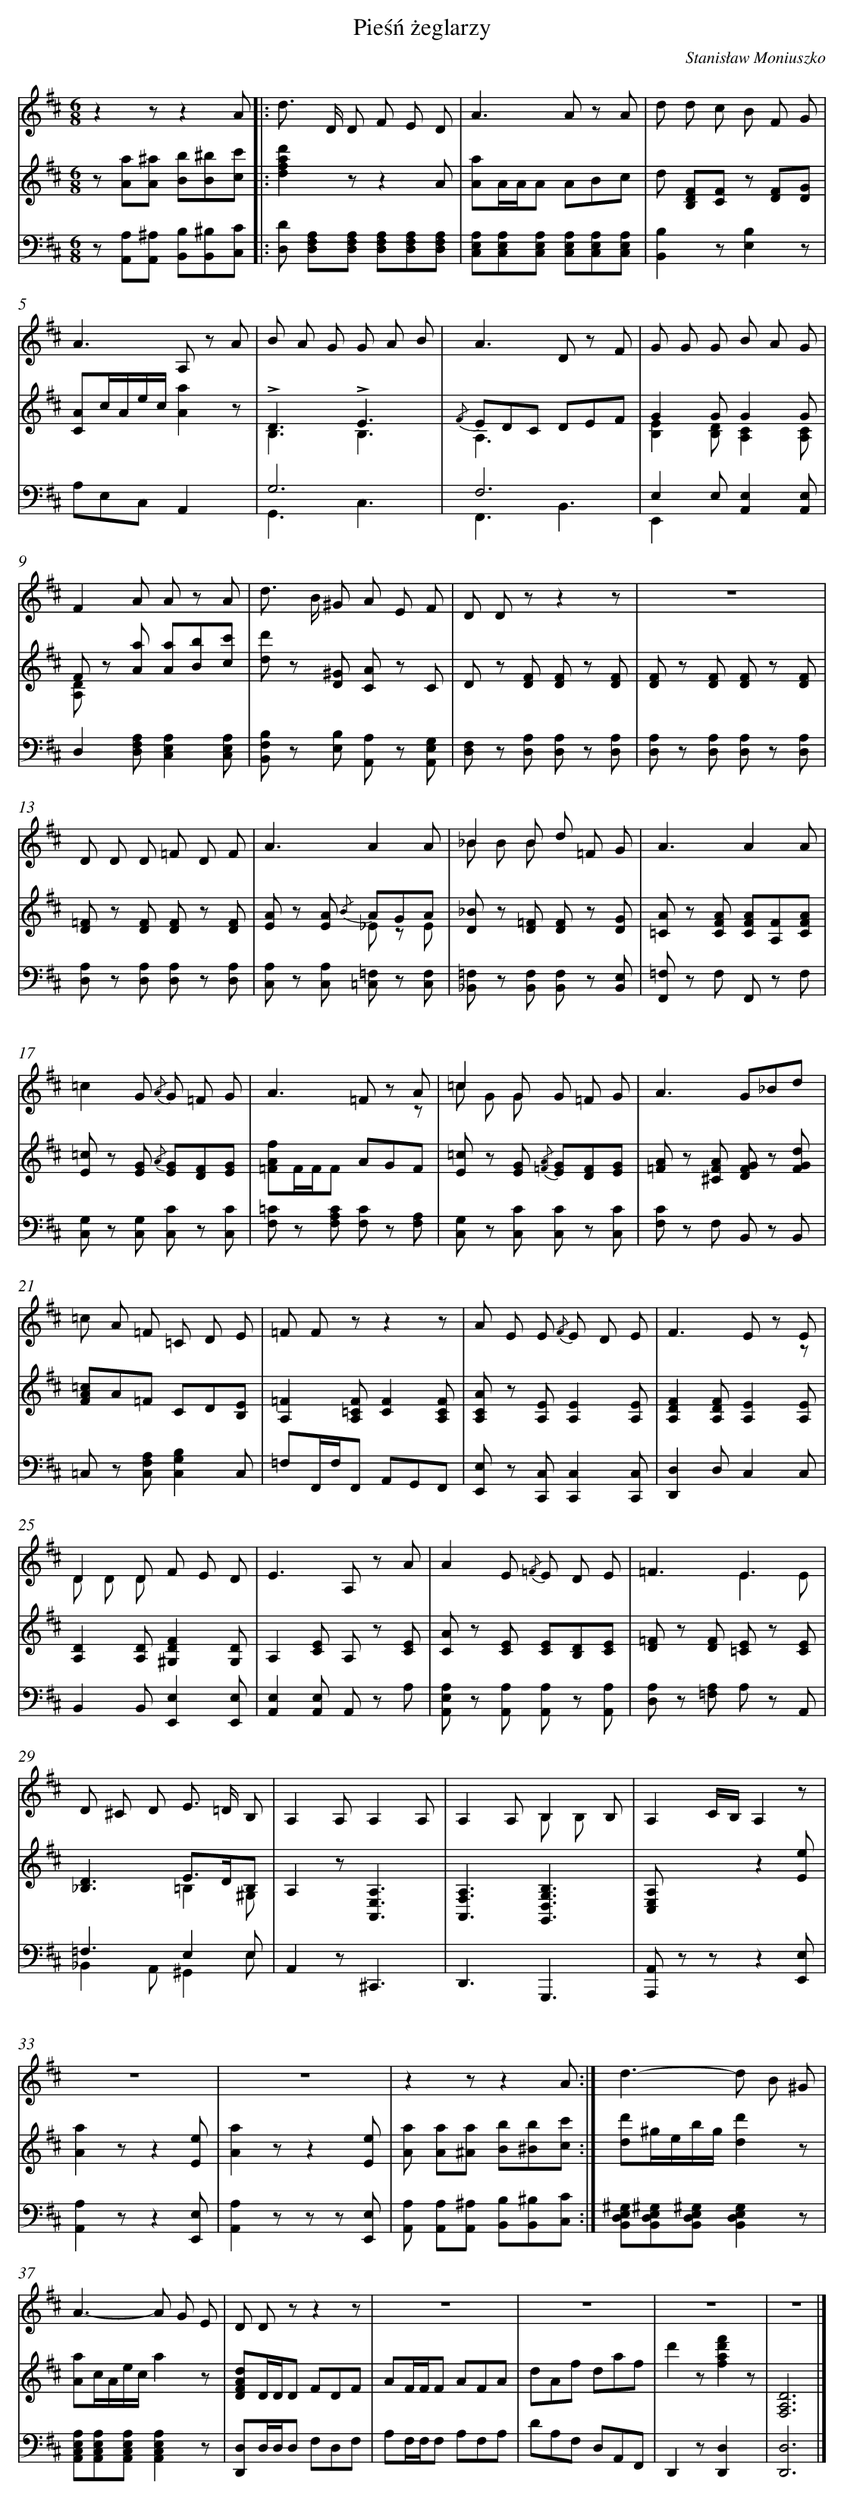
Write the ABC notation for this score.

X:1
T: Pieśń żeglarzy
C: Stanisław Moniuszko
L: 1/8
M: 6/8
V: 1 clef=treble
V: 2 clef=treble
V: 3 clef=bass
K: D
[V:1] z2zz2A ]|:
[V:2] z [aA][^aA] [bB][^bB][c'c] ]|:
[V:3] z [A,A,,][^A,A,,] [B,B,,][^B,B,,][CC,] ]|:
[V:1] d> D D F E D |
[V:2] [d'2a2f2d2]zz2A |
[V:3] [DD,] [A,F,D,][A,F,D,] [A,F,D,][A,F,D,][A,F,D,] |
[V:1] A2>A2 z A |
[V:2] [aA]A/A/A ABc |
[V:3] [A,E,C,][A,E,C,][A,E,C,] [A,E,C,][A,E,C,][A,E,C,] |
[V:1] d d c B F G |
[V:2] d [FDB,][FC] z [FD][GD] |
[V:3] [B,2B,,2]z[B,2E,2]z |
[V:1] A2>A,2 z A |
[V:2] [AC]c/A/e/c/[a2A2]z |
[V:3] A,E,C,A,,2x |
[V:1] B A G G A B |
[V:2] !accent!D3!accent!E3 & B,3B,3 |
[V:3] G,6 & G,,3C,3 |
[V:1] A2>D2 z F |
[V:2] {/F} EDC DEF & A,2>x2x2 |
[V:3] F,6 & F,,3B,,3 |
[V:1] G G G B A G |
[V:2] G2GG2G & [E2B,2][DB,][C2A,2][CA,] |
[V:3] E,2E,[E,2A,,2][E,A,,] & E,,2x4 |
[V:1] F2A A z A |
[V:2] F z [aA] [aA][bB][c'c] & [DA,] xx4 |
[V:3] D,2[A,F,D,][A,2E,2C,2][A,E,C,] |
[V:1] d> B ^G A E F |
[V:2] [d'd] z [^GD] [AC] z C |
[V:3] [B,F,B,,] z [B,E,] [A,A,,] z [G,E,A,,] |
[V:1] D D zz2z |
[V:2] D z [FD] [FD] z [FD] |
[V:3] [F,D,] z [A,D,] [A,D,] z [A,D,] |
[V:1] z6 |
[V:2] [FD] z [FD] [FD] z [FD] |
[V:3] [A,D,] z [A,D,] [A,D,] z [A,D,] |
[V:1] D D D =F D F |
[V:2] [=FD] z [FD] [FD] z [FD] |
[V:3] [A,D,] z [A,D,] [A,D,] z [A,D,] |
[V:1] A3A2A |
[V:2] [AE] z [AE] {/B} AGA & x2x _E z E |
[V:3] [A,C,] z [A,C,] [=F,=C,] z [F,C,] |
[V:1] _B2B d =F G & _B B B xx2 |
[V:2] [_BD] z [=FD] [FD] z [GD] |
[V:3] [=F,_B,,] z [F,B,,] [F,B,,] z [E,B,,] |
[V:1] A3A2A |
[V:2] [A=C] z [AFC] [AFC][FA,][AFC] |
[V:3] [=F,F,,] z F, F,, z F, |
[V:1] =c2G {/A} G =F G |
[V:2] [=cE] z [GE] {/A} [GE][FD][GE] |
[V:3] [G,C,] z [G,C,] [CC,] z [CC,] |
[V:1] A2>=F2 z A & x4x z |
[V:2] [fA=F]F/F/F AGF |
[V:3] [=CF,] z [CA,F,] [CF,] z [A,F,] |
[V:1] =c2G G =F G & =c G G xx2 |
[V:2] [=cE] z [GE] {/[A=F]} [GE][FD][GE] |
[V:3] [G,C,] z [CC,] [CC,] z [CC,] |
[V:1] A2>G2_Bd |
[V:2] [A=F] z [AF^C] [GFD] z [dGF] |
[V:3] [CF,] z F, B,, z B,, |
[V:1] =c A =F =C D E |
[V:2] [=cAF]A=F CD[EB,] |
[V:3] =C, z [A,F,C,][B,2G,2C,2]C, |
[V:1] =F F zz2z |
[V:2] [=F2A,2][F=CA,][F2C2][FCA,] |
[V:3] =F,F,,/F,/F,, A,,G,,F,, |
[V:1] A E E {/F} E D E |
[V:2] [ACA,] z [EA,][E2A,2][EA,] |
[V:3] [E,E,,] z [C,C,,][C,2C,,2][C,C,,] |
[V:1] F2>E2 z E & x4x z |
[V:2] [F2D2A,2][FDA,][E2A,2][EA,] |
[V:3] [D,2D,,2]D,C,2C, |
[V:1] D2D F E D & D D D xx2 |
[V:2] [D2A,2][DA,][F2D2^G,2][DG,] |
[V:3] B,,2B,,[E,2E,,2][E,E,,] |
[V:1] E2>A,2 z A |
[V:2] A,2[EC] A, z [EC] |
[V:3] [E,2A,,2][E,A,,] A,, z A, |
[V:1] A2E {/=F} E D E |
[V:2] [AC] z [EC] [EC][DB,][EC] |
[V:3] [A,E,A,,] z [A,A,,] [A,A,,] z [A,A,,] |
[V:1] =F3E3 & x3E2E |
[V:2] [=FD] z [FD] [E=C] z [EC] |
[V:3] [A,D,] z [A,=F,] A, z A,, |
[V:1] D ^C D E> =D B, |
[V:2] [D3_B,3]E>DB, & x3=B,2^G, |
[V:3] =F,3E,2E, & _B,,2A,,^G,,2E, |
[V:1] A,2A,A,2A, |
[V:2] A,2z[A,3E,3A,,3] |
[V:3] A,,2z^C,,3 |
[V:1] A,2A,B,2B, & x2x B, B, x |
[V:2] [A,3F,3A,,3][B,3G,3D,3G,,3] |
[V:3] D,,3G,,,3 |
[V:1] A,2C/B,/A,2z |
[V:2] [A,E,C,] x xz2[eE] |
[V:3] [A,,A,,,] z zz2[E,E,,] |
[V:1] z6 |
[V:2] [a2A2]zz2[eE] |
[V:3] [A,2A,,2]zz2[E,E,,] |
[V:1] z6 |
[V:2] [a2A2]zz2[eE] |
[V:3] [A,2A,,2]z z z [E,E,,] |
[V:1] z2zz2A :|]
[V:2] [aA] [aA][a^A] [bB][b^B][c'c] :|]
[V:3] [A,A,,] [A,A,,][^A,A,,] [B,B,,][^B,B,,][CC,] :|]
[V:1] d2>-d2 B ^G |
[V:2] [d'd]^g/e/b/g/[d'2d2]z |
[V:3] [^G,E,D,B,,][^G,E,D,B,,][^G,E,D,B,,][G,2E,2D,2B,,2]z |
[V:1] A2>-A2 G E |
[V:2] [aA]c/A/e/c/a2z |
[V:3] [A,E,C,A,,][A,E,C,A,,][A,E,C,A,,][A,2E,2C,2A,,2]z |
[V:1] D D zz2z |
[V:2] [dAFD]D/D/D FDF |
[V:3] [D,D,,]D,/D,/D, F,D,F, |
[V:1] z6 |
[V:2] AF/F/F AFA |
[V:3] A,F,/F,/F, A,F,A, |
[V:1] z6 |
[V:2] dAf daf |
[V:3] DA,F, D,A,,F,, |
[V:1] z6 |
[V:2] d'2z[f'2d'2a2f2]z |
[V:3] D,,2z[D,2D,,2]x |
[V:1] z6 |]
[V:2] [D6A,6F,6] |]
[V:3] [D,6D,,6] |]
